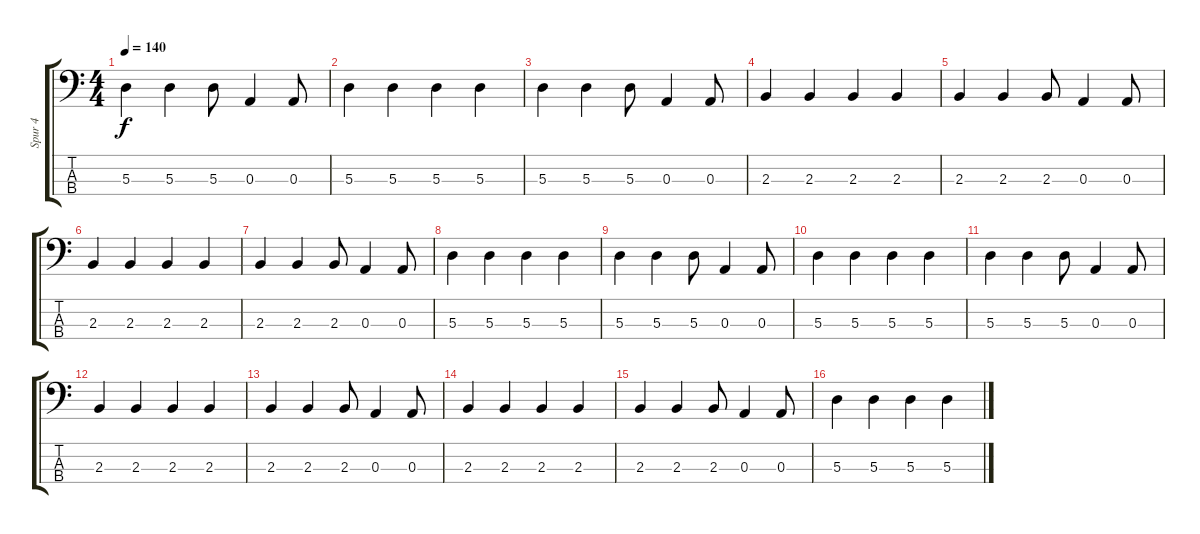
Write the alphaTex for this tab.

\track ("Spur 4" "Spur 4") {instrument electricbassfinger}
\staff {score tabs}
\tuning (G2 D2 A1 E1) {hide}
\ts (4 4)
\tempo 140
\clef f4
\ks c
5.3.4{dy f} 5.3.4 5.3.8 0.3.4 0.3.8 |
5.3.4 5.3.4 5.3.4 5.3.4 |
5.3.4 5.3.4 5.3.8 0.3.4 0.3.8 |
2.3.4 2.3.4 2.3.4 2.3.4 |
2.3.4 2.3.4 2.3.8 0.3.4 0.3.8 |
2.3.4 2.3.4 2.3.4 2.3.4 |
2.3.4 2.3.4 2.3.8 0.3.4 0.3.8 |
5.3.4 5.3.4 5.3.4 5.3.4 |
5.3.4 5.3.4 5.3.8 0.3.4 0.3.8 |
5.3.4 5.3.4 5.3.4 5.3.4 |
5.3.4 5.3.4 5.3.8 0.3.4 0.3.8 |
2.3.4 2.3.4 2.3.4 2.3.4 |
2.3.4 2.3.4 2.3.8 0.3.4 0.3.8 |
2.3.4 2.3.4 2.3.4 2.3.4 |
2.3.4 2.3.4 2.3.8 0.3.4 0.3.8 |
5.3.4 5.3.4 5.3.4 5.3.4
